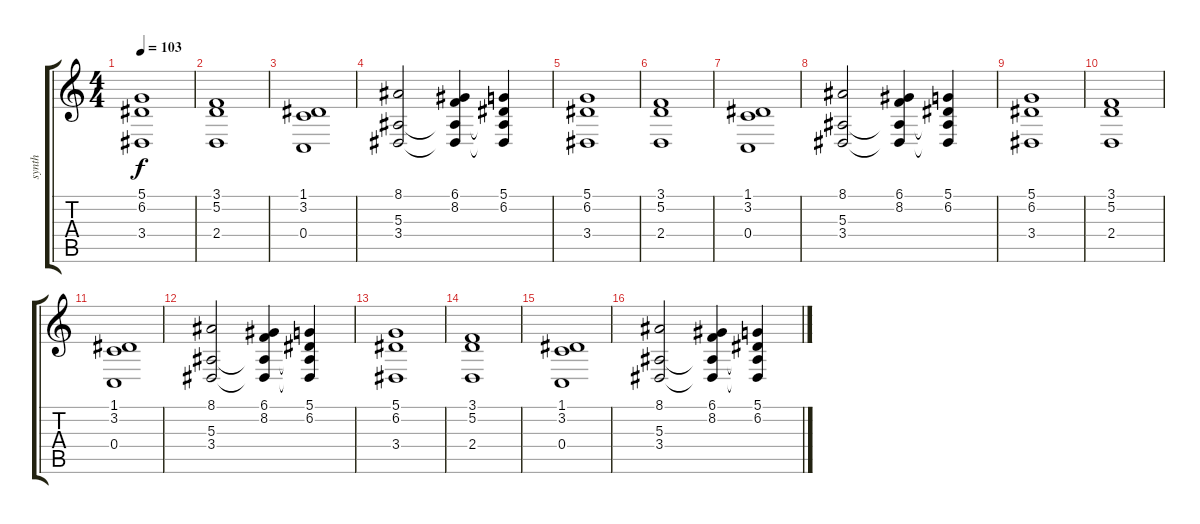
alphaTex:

\track ("synth" "synth") {instrument tremolostrings}
\staff {score tabs}
\tuning (D4 A3 F3 C3 G2 C2) {hide}
\ts (4 4)
\tempo 103
\clef g2
\ks c
(5.1 6.2 3.4).1{dy f} |
(3.1 5.2 2.4).1 |
(1.1 3.2 0.4).1 |
(8.1 5.3 3.4).2 (6.1 8.2 5.3{t} 3.4{t}).4 (5.1 6.2 5.3{t} 3.4{t}).4 |
(5.1 6.2 3.4).1 |
(3.1 5.2 2.4).1 |
(1.1 3.2 0.4).1 |
(8.1 5.3 3.4).2 (6.1 8.2 5.3{t} 3.4{t}).4 (5.1 6.2 5.3{t} 3.4{t}).4 |
(5.1 6.2 3.4).1 |
(3.1 5.2 2.4).1 |
(1.1 3.2 0.4).1 |
(8.1 5.3 3.4).2 (6.1 8.2 5.3{t} 3.4{t}).4 (5.1 6.2 5.3{t} 3.4{t}).4 |
(5.1 6.2 3.4).1 |
(3.1 5.2 2.4).1 |
(1.1 3.2 0.4).1 |
(8.1 5.3 3.4).2 (6.1 8.2 5.3{t} 3.4{t}).4 (5.1 6.2 5.3{t} 3.4{t}).4
